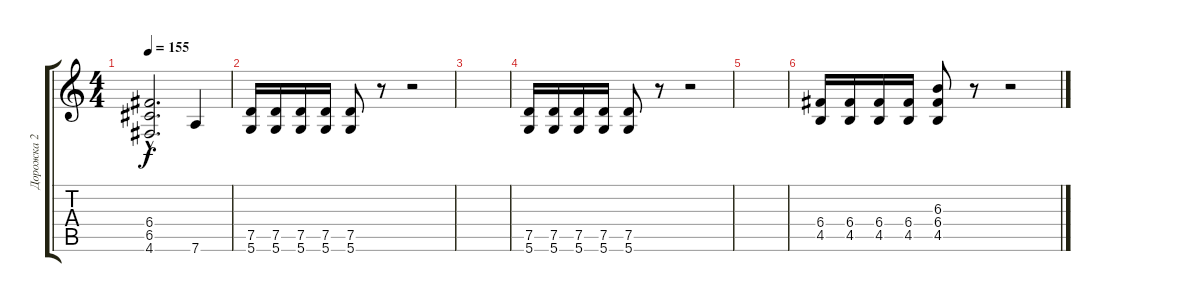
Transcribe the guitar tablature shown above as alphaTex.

\track ("Дорожка 2" "Дорожка 2") {instrument distortionguitar}
\staff {score tabs}
\tuning (D4 A3 F3 C3 G2 D2) {hide}
\ts (4 4)
\tempo 155
\clef g2
\ks c
(6.4{hac t} 6.5{hac t} 4.6{hac t}).2{d dy f} 7.6.4 |
(7.5 5.6).16 (7.5 5.6).16 (7.5 5.6).16 (7.5 5.6).16 (7.5 5.6).8 r.8 r.2 |
|
(7.5 5.6).16 (7.5 5.6).16 (7.5 5.6).16 (7.5 5.6).16 (7.5 5.6).8 r.8 r.2 |
|
(6.4 4.5).16 (6.4 4.5).16 (6.4 4.5).16 (6.4 4.5).16 (6.3 6.4 4.5).8 r.8 r.2
